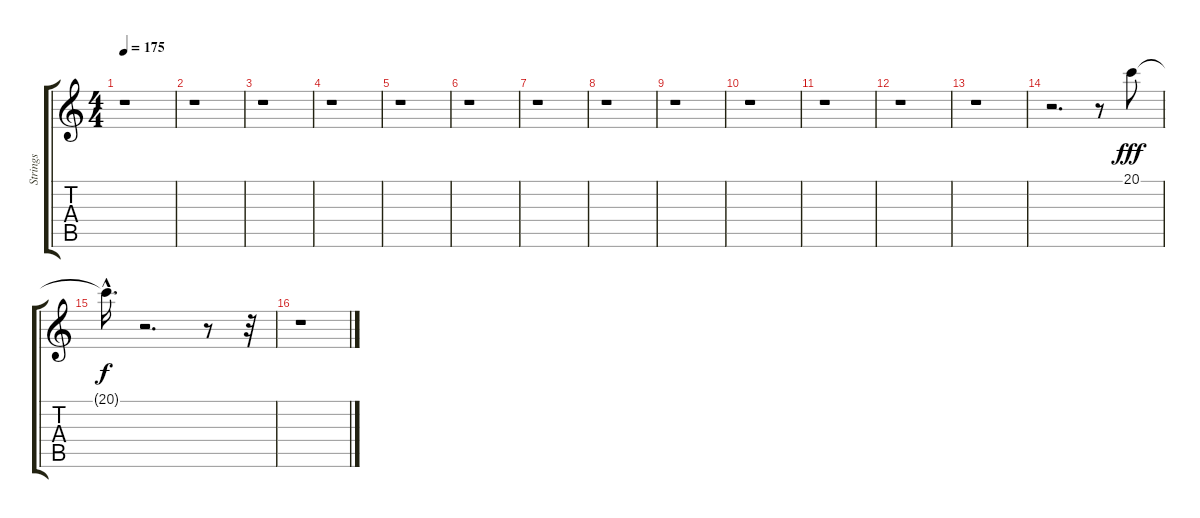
\track ("Strings" "Strings") {instrument stringensemble1}
\staff {score tabs}
\tuning (E4 B3 G3 D3 A2 E2) {hide}
\ts (4 4)
\tempo 175
\clef g2
\ks c
r.1{dy f} |
r.1 |
r.1 |
r.1 |
r.1 |
r.1 |
r.1 |
r.1 |
r.1 |
r.1 |
r.1 |
r.1 |
r.1 |
r.2{d} r.8 20.1.8{dy fff} |
20.1{hac t}.16{d dy f} r.2{d} r.8 r.32 |
r.1
